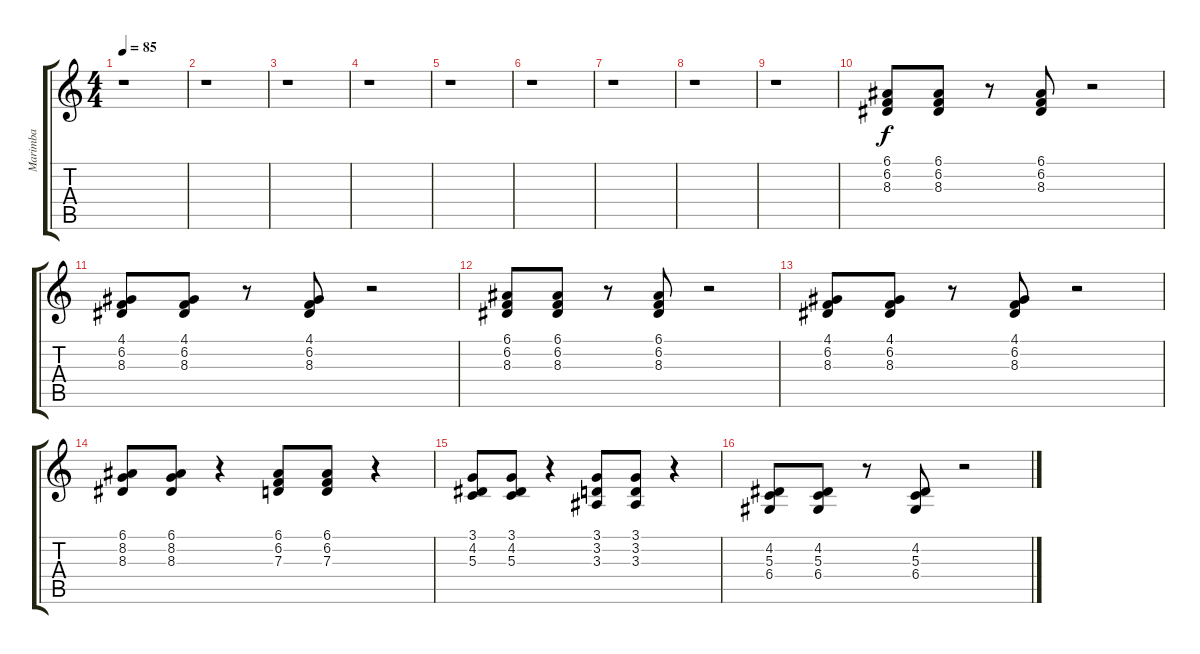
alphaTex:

\track ("Marimba" "Marimba") {instrument marimba}
\staff {score tabs}
\tuning (E4 B3 G3 D3 A2 E2) {hide}
\ts (4 4)
\tempo 85
\clef g2
\ks c
r.1{dy f} |
r.1 |
r.1 |
r.1 |
r.1 |
r.1 |
r.1 |
r.1 |
r.1 |
(6.1 6.2 8.3).8 (6.1 6.2 8.3).8 r.8 (6.1 6.2 8.3).8 r.2 |
(4.1 6.2 8.3).8 (4.1 6.2 8.3).8 r.8 (4.1 6.2 8.3).8 r.2 |
(6.1 6.2 8.3).8 (6.1 6.2 8.3).8 r.8 (6.1 6.2 8.3).8 r.2 |
(4.1 6.2 8.3).8 (4.1 6.2 8.3).8 r.8 (4.1 6.2 8.3).8 r.2 |
(6.1 8.2 8.3).8 (6.1 8.2 8.3).8 r.4 (6.1 6.2 7.3).8 (6.1 6.2 7.3).8 r.4 |
(3.1 4.2 5.3).8 (3.1 4.2 5.3).8 r.4 (3.1 3.2 3.3).8 (3.1 3.2 3.3).8 r.4 |
(4.2 5.3 6.4).8 (4.2 5.3 6.4).8 r.8 (4.2 5.3 6.4).8 r.2
